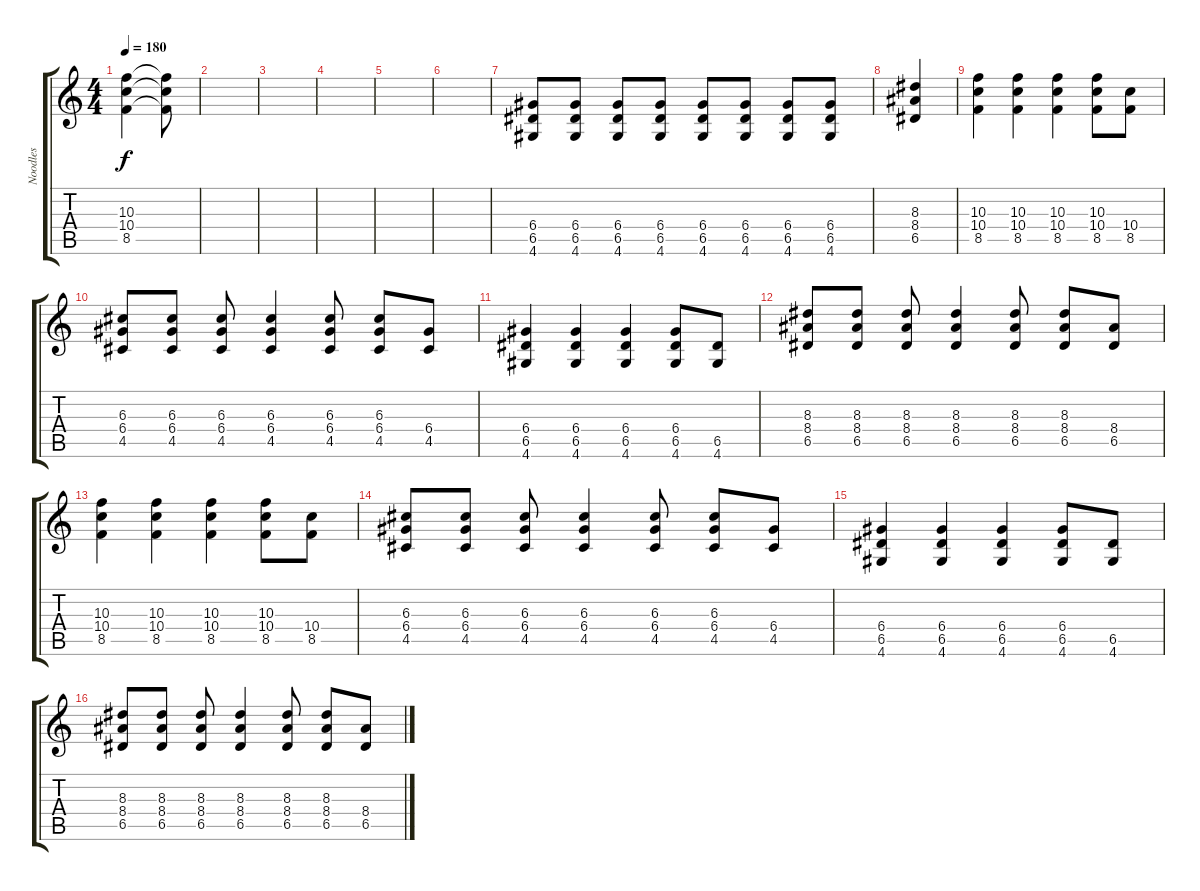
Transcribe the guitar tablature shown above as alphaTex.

\track ("Noodles" "Noodles") {instrument distortionguitar}
\staff {score tabs}
\tuning (E4 B3 G3 D3 A2 E2) {hide}
\ts (4 4)
\tempo 180
\clef g2
\ks c
(10.3 10.4 8.5).4{dy f} (10.3{t} 10.4{t} 8.5{t}).8 |
|
|
|
|
|
(6.4 6.5 4.6).8{volume 11} (6.4 6.5 4.6).8 (6.4 6.5 4.6).8{volume 12} (6.4 6.5 4.6).8 (6.4 6.5 4.6).8{volume 13} (6.4 6.5 4.6).8 (6.4 6.5 4.6).8 (6.4 6.5 4.6).8 |
(8.3 8.4 6.5).4 |
(10.3 10.4 8.5).4 (10.3 10.4 8.5).4 (10.3 10.4 8.5).4 (10.3 10.4 8.5).8 (10.4 8.5).8 |
(6.3 6.4 4.5).8 (6.3 6.4 4.5).8 (6.3 6.4 4.5).8 (6.3 6.4 4.5).4 (6.3 6.4 4.5).8 (6.3 6.4 4.5).8 (6.4 4.5).8 |
(6.4 6.5 4.6).4 (6.4 6.5 4.6).4 (6.4 6.5 4.6).4 (6.4 6.5 4.6).8 (6.5 4.6).8 |
(8.3 8.4 6.5).8 (8.3 8.4 6.5).8 (8.3 8.4 6.5).8 (8.3 8.4 6.5).4 (8.3 8.4 6.5).8 (8.3 8.4 6.5).8 (8.4 6.5).8 |
(10.3 10.4 8.5).4 (10.3 10.4 8.5).4 (10.3 10.4 8.5).4 (10.3 10.4 8.5).8 (10.4 8.5).8 |
(6.3 6.4 4.5).8 (6.3 6.4 4.5).8 (6.3 6.4 4.5).8 (6.3 6.4 4.5).4 (6.3 6.4 4.5).8 (6.3 6.4 4.5).8 (6.4 4.5).8 |
(6.4 6.5 4.6).4 (6.4 6.5 4.6).4 (6.4 6.5 4.6).4 (6.4 6.5 4.6).8 (6.5 4.6).8 |
(8.3 8.4 6.5).8 (8.3 8.4 6.5).8 (8.3 8.4 6.5).8 (8.3 8.4 6.5).4 (8.3 8.4 6.5).8 (8.3 8.4 6.5).8 (8.4 6.5).8
